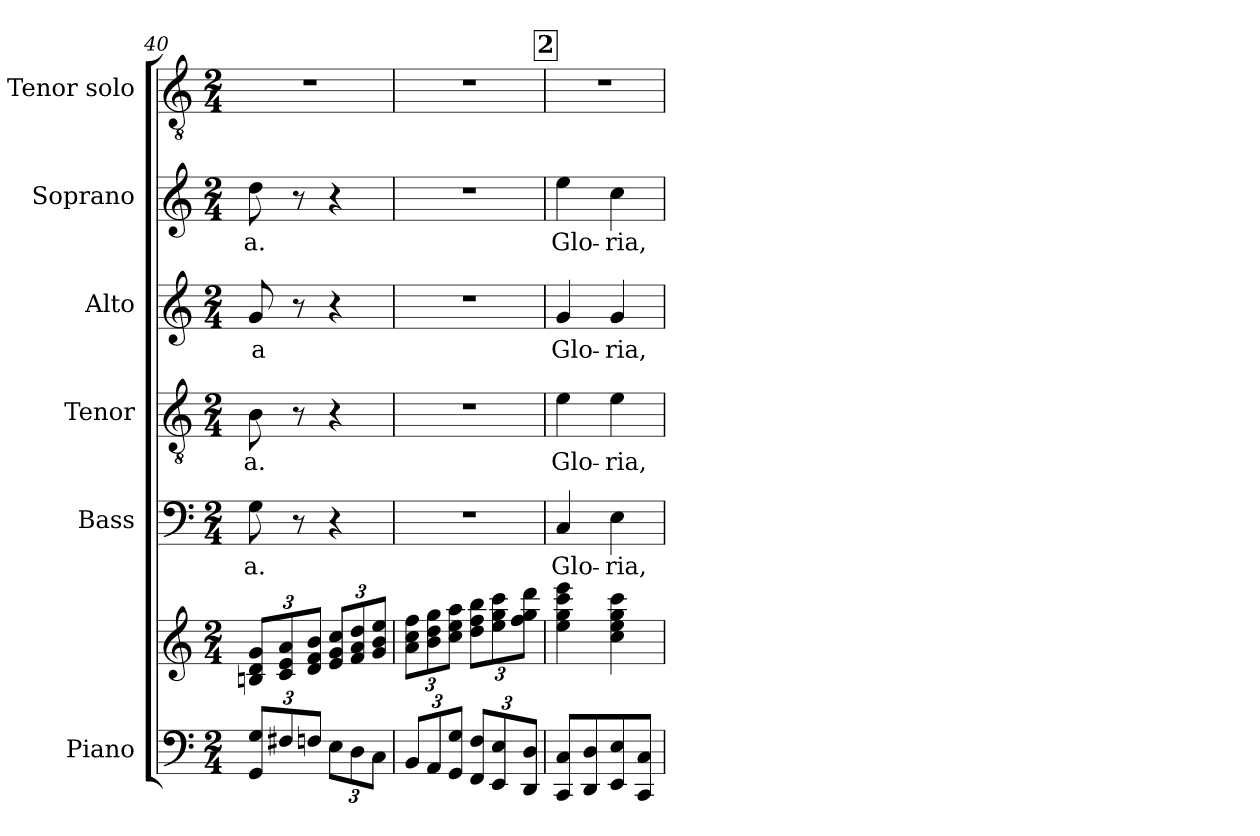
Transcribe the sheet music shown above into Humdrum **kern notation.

**kern	**kern	**kern	**text	**kern	**text	**kern	**text	**kern	**text	**kern
*part6	*part6	*part5	*part5	*part4	*part4	*part3	*part3	*part2	*part2	*part1
*staff7	*staff6	*staff5	*staff5	*staff4	*staff4	*staff3	*staff3	*staff2	*staff2	*staff1
*I"Piano	*	*I"Bass	*	*I"Tenor	*	*I"Alto	*	*I"Soprano	*	*I"Tenor solo
*I'Pno.	*	*I'B.	*	*I'T.	*	*I'A.	*	*I'S.	*	*I'T.s
*clefF4	*clefG2	*clefF4	*	*clefGv2	*	*clefG2	*	*clefG2	*	*clefGv2
*k[]	*k[]	*k[]	*	*k[]	*	*k[]	*	*k[]	*	*k[]
*M2/4	*M2/4	*M2/4	*	*M2/4	*	*M2/4	*	*M2/4	*	*M2/4
*Xbrackettup	*Xbrackettup	*	*	*	*	*	*	*	*	*
=40	=40	=40	=40	=40	=40	=40	=40	=40	=40	=40
!	!	!	!LO:LY:b	!	!LO:LY:b	!	!LO:LY:b	!	!LO:LY:b	!
12GG/ 12G/L	12Bn/ 12d/ 12g/L	8G\	-a.	8B\	-a.	8g/	-a	8dd\	-a.	2r
12F#X/	12c/ 12e/ 12a/	.	.	.	.	.	.	.	.	.
.	.	8r	.	8r	.	8r	.	8r	.	.
12Fn/J	12d/ 12f/ 12b/J	.	.	.	.	.	.	.	.	.
12E\L	12e/ 12g/ 12cc/L	4r	.	4r	.	4r	.	4r	.	.
12D\	12f/ 12a/ 12dd/	.	.	.	.	.	.	.	.	.
12C\J	12g/ 12b/ 12ee/J	.	.	.	.	.	.	.	.	.
=41	=41	=41	=41	=41	=41	=41	=41	=41	=41	=41
12BB/L	12a\ 12cc\ 12ff\L	2r	.	2r	.	2r	.	2r	.	2r
12AA/	12b\ 12dd\ 12gg\	.	.	.	.	.	.	.	.	.
12GG/ 12G/J	12cc\ 12ee\ 12aa\J	.	.	.	.	.	.	.	.	.
12FF/ 12F/L	12dd\ 12ff\ 12bb\L	.	.	.	.	.	.	.	.	.
12EE/ 12E/	12ee\ 12gg\ 12ccc\	.	.	.	.	.	.	.	.	.
12DD/ 12D/J	12ff\ 12gg\ 12ddd\J	.	.	.	.	.	.	.	.	.
!!LO:REH:place=s1:a:B:fs=14:t=2
=42	=42	=42	=42	=42	=42	=42	=42	=42	=42	=42
!	!	!	!LO:LY:b	!	!LO:LY:b	!	!LO:LY:b	!	!LO:LY:b	!
8CC/ 8C/L	4ee\ 4gg\ 4ccc\ 4eee\	4C/	Glo-	4e\	Glo-	4g/	Glo-	4ee\	Glo-	2r
8DD/ 8D/	.	.	.	.	.	.	.	.	.	.
!	!	!	!LO:LY:b	!	!LO:LY:b	!	!LO:LY:b	!	!LO:LY:b	!
8EE/ 8E/	4cc\ 4ee\ 4gg\ 4ccc\	4E\	-ria,	4e\	-ria,	4g/	-ria,	4cc\	-ria,	.
8CC/ 8C/J	.	.	.	.	.	.	.	.	.	.
=	=	=	=	=	=	=	=	=	=	=
*-	*-	*-	*-	*-	*-	*-	*-	*-	*-	*-
